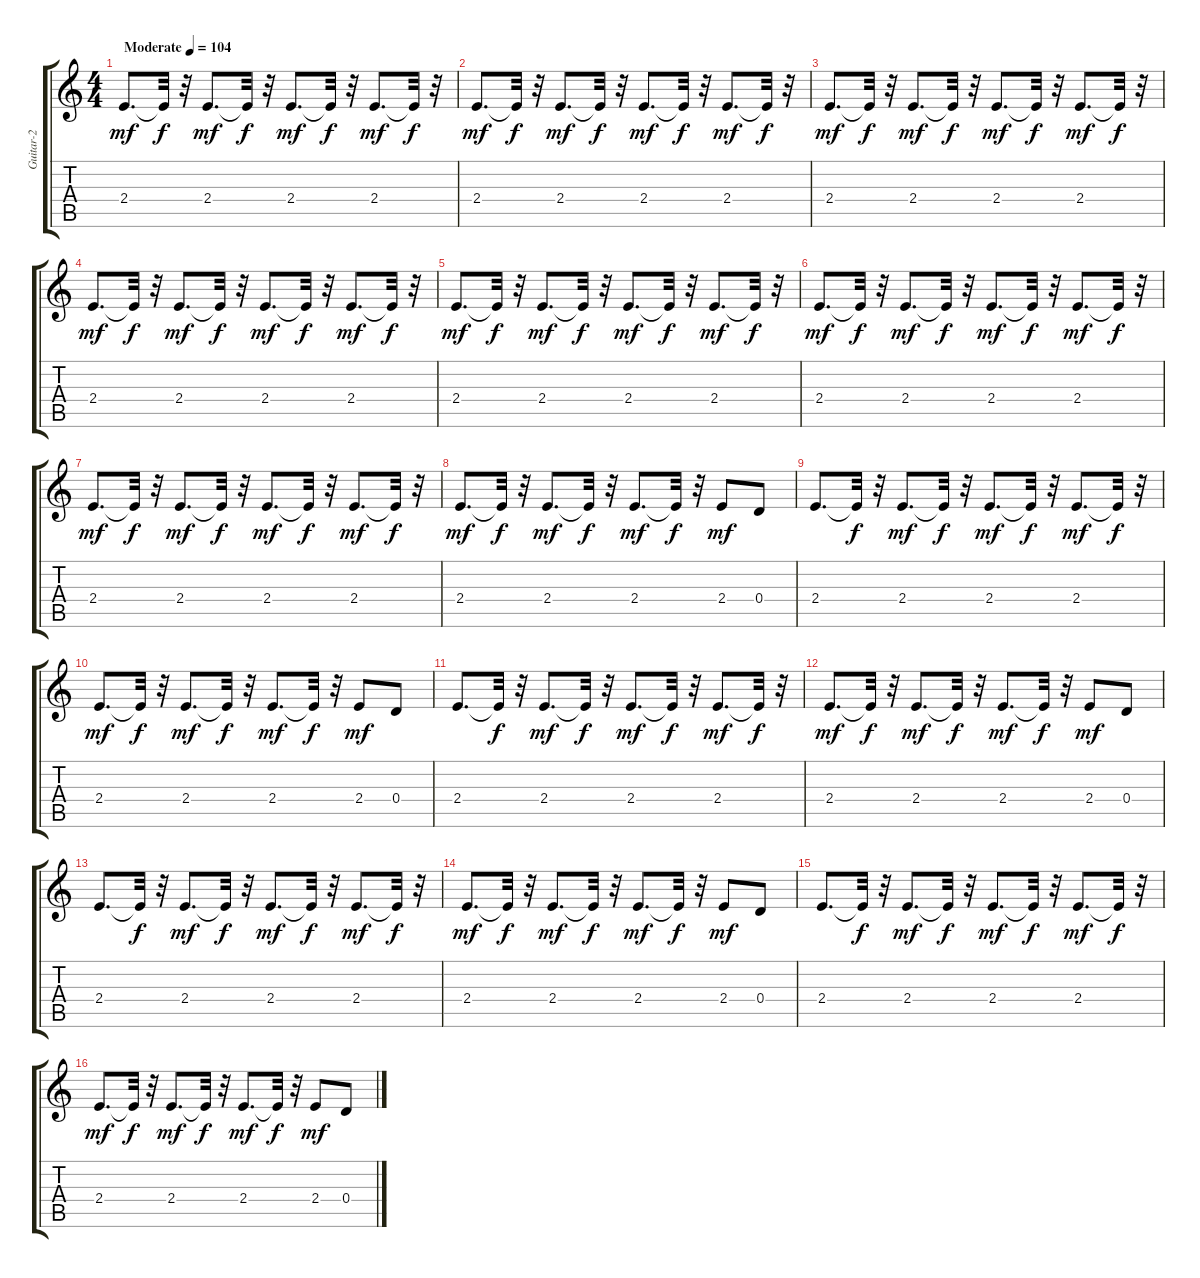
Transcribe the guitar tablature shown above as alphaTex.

\track ("Guitar-2" "Guitar-2") {instrument electricguitarmuted}
\staff {score tabs}
\tuning (E4 B3 G3 D3 A2 E2) {hide}
\ts (4 4)
\tempo (104 "Moderate")
\clef g2
\ks c
2.4.8{d dy mf instrument electricguitarmuted} 2.4{t}.32{dy f} r.32 2.4.8{d dy mf} 2.4{t}.32{dy f} r.32 2.4.8{d dy mf} 2.4{t}.32{dy f} r.32 2.4.8{d dy mf} 2.4{t}.32{dy f} r.32 |
2.4.8{d dy mf} 2.4{t}.32{dy f} r.32 2.4.8{d dy mf} 2.4{t}.32{dy f} r.32 2.4.8{d dy mf} 2.4{t}.32{dy f} r.32 2.4.8{d dy mf} 2.4{t}.32{dy f} r.32 |
2.4.8{d dy mf} 2.4{t}.32{dy f} r.32 2.4.8{d dy mf} 2.4{t}.32{dy f} r.32 2.4.8{d dy mf} 2.4{t}.32{dy f} r.32 2.4.8{d dy mf} 2.4{t}.32{dy f} r.32 |
2.4.8{d dy mf} 2.4{t}.32{dy f} r.32 2.4.8{d dy mf} 2.4{t}.32{dy f} r.32 2.4.8{d dy mf} 2.4{t}.32{dy f} r.32 2.4.8{d dy mf} 2.4{t}.32{dy f} r.32 |
2.4.8{d dy mf} 2.4{t}.32{dy f} r.32 2.4.8{d dy mf} 2.4{t}.32{dy f} r.32 2.4.8{d dy mf} 2.4{t}.32{dy f} r.32 2.4.8{d dy mf} 2.4{t}.32{dy f} r.32 |
2.4.8{d dy mf} 2.4{t}.32{dy f} r.32 2.4.8{d dy mf} 2.4{t}.32{dy f} r.32 2.4.8{d dy mf} 2.4{t}.32{dy f} r.32 2.4.8{d dy mf} 2.4{t}.32{dy f} r.32 |
2.4.8{d dy mf} 2.4{t}.32{dy f} r.32 2.4.8{d dy mf} 2.4{t}.32{dy f} r.32 2.4.8{d dy mf} 2.4{t}.32{dy f} r.32 2.4.8{d dy mf} 2.4{t}.32{dy f} r.32 |
2.4.8{d dy mf} 2.4{t}.32{dy f} r.32 2.4.8{d dy mf} 2.4{t}.32{dy f} r.32 2.4.8{d dy mf} 2.4{t}.32{dy f} r.32 2.4.8{dy mf} 0.4.8 |
2.4.8{d} 2.4{t}.32{dy f} r.32 2.4.8{d dy mf} 2.4{t}.32{dy f} r.32 2.4.8{d dy mf} 2.4{t}.32{dy f} r.32 2.4.8{d dy mf} 2.4{t}.32{dy f} r.32 |
2.4.8{d dy mf} 2.4{t}.32{dy f} r.32 2.4.8{d dy mf} 2.4{t}.32{dy f} r.32 2.4.8{d dy mf} 2.4{t}.32{dy f} r.32 2.4.8{dy mf} 0.4.8 |
2.4.8{d} 2.4{t}.32{dy f} r.32 2.4.8{d dy mf} 2.4{t}.32{dy f} r.32 2.4.8{d dy mf} 2.4{t}.32{dy f} r.32 2.4.8{d dy mf} 2.4{t}.32{dy f} r.32 |
2.4.8{d dy mf} 2.4{t}.32{dy f} r.32 2.4.8{d dy mf} 2.4{t}.32{dy f} r.32 2.4.8{d dy mf} 2.4{t}.32{dy f} r.32 2.4.8{dy mf} 0.4.8 |
2.4.8{d} 2.4{t}.32{dy f} r.32 2.4.8{d dy mf} 2.4{t}.32{dy f} r.32 2.4.8{d dy mf} 2.4{t}.32{dy f} r.32 2.4.8{d dy mf} 2.4{t}.32{dy f} r.32 |
2.4.8{d dy mf} 2.4{t}.32{dy f} r.32 2.4.8{d dy mf} 2.4{t}.32{dy f} r.32 2.4.8{d dy mf} 2.4{t}.32{dy f} r.32 2.4.8{dy mf} 0.4.8 |
2.4.8{d} 2.4{t}.32{dy f} r.32 2.4.8{d dy mf} 2.4{t}.32{dy f} r.32 2.4.8{d dy mf} 2.4{t}.32{dy f} r.32 2.4.8{d dy mf} 2.4{t}.32{dy f} r.32 |
2.4.8{d dy mf} 2.4{t}.32{dy f} r.32 2.4.8{d dy mf} 2.4{t}.32{dy f} r.32 2.4.8{d dy mf} 2.4{t}.32{dy f} r.32 2.4.8{dy mf} 0.4.8
